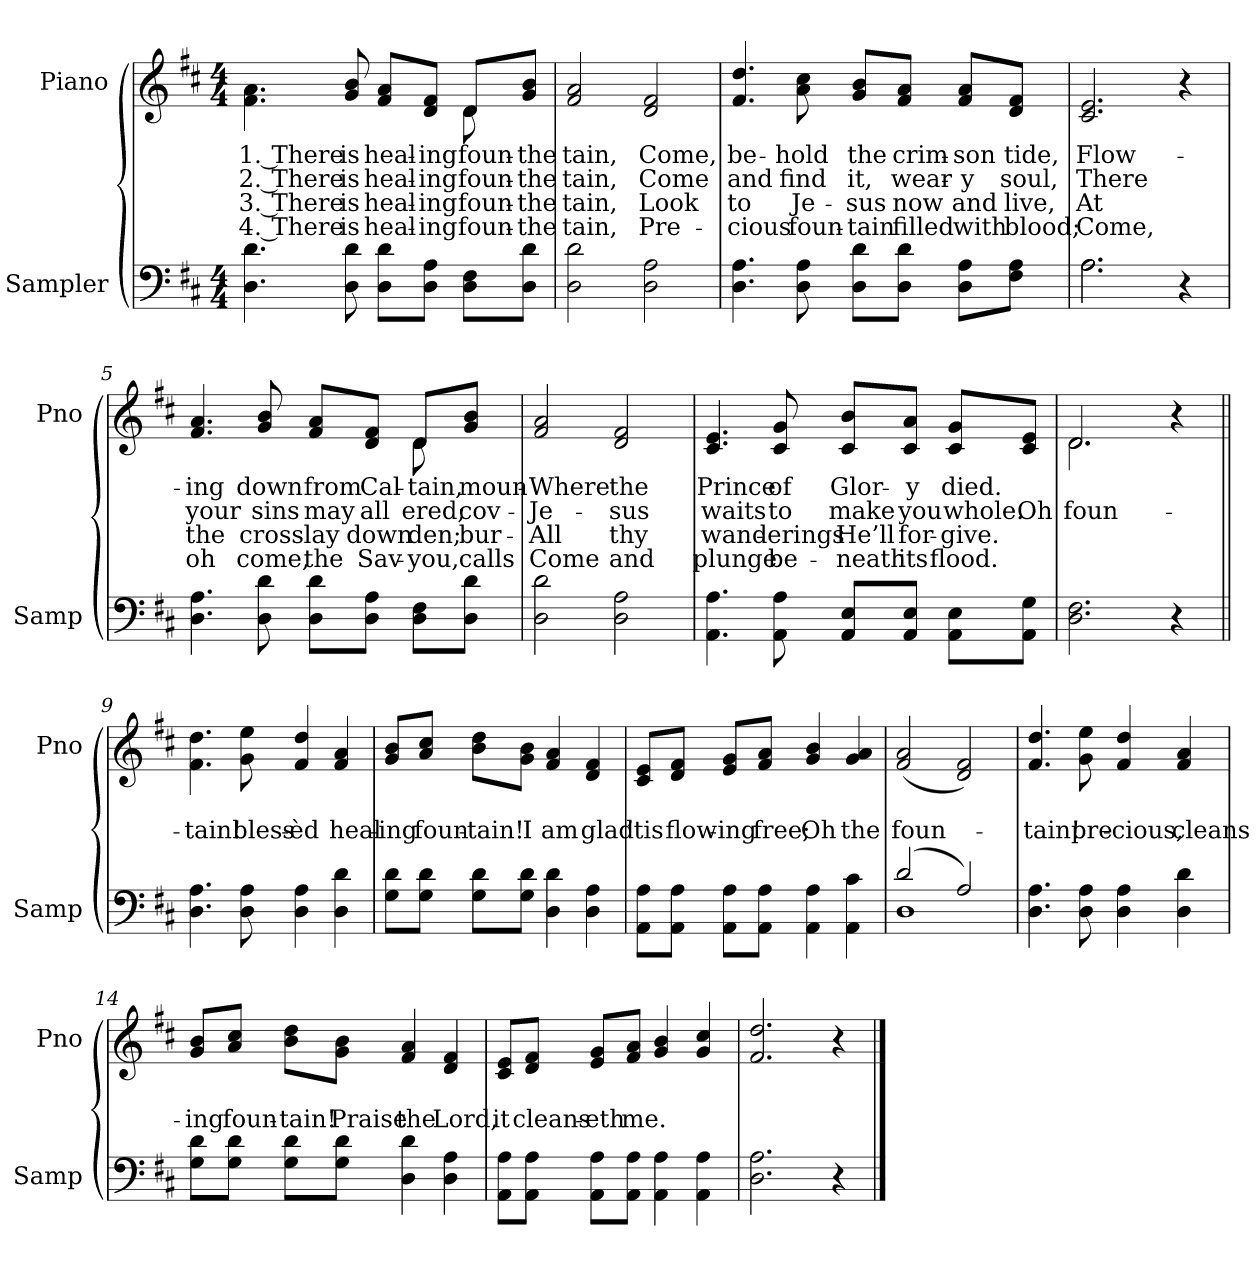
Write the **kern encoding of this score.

**kern	**kern	**text	**text	**text	**text
*part2	*part1	*part1	*part1	*part1	*part1
*staff2	*staff1	*staff1	*staff1	*staff1	*staff1
*I"Sampler	*I"Piano	*	*	*	*
*I'Samp	*I'Pno	*	*	*	*
*clefF4	*clefG2	*	*	*	*
*k[f#c#]	*k[f#c#]	*	*	*	*
*D:	*D:	*	*	*	*
*M4/4	*M4/4	*	*	*	*
=1	=1	=1	=1	=1	=1
*	*^	*	*	*	*
4.D 4.d	4.f#\ 4.a\	2.ryy	1. There	2. There	3. There	4. There
8D 8d	8g 8b	.	is	is	is	is
8D\ 8d\L	8f#/ 8a/L	.	heal-	heal-	heal-	heal-
8D\ 8A\J	8d/ 8f#/J	.	-ing	-ing	-ing	-ing
8D\ 8F#\L	8d/L	8d	foun-	foun-	foun-	foun-
8D\ 8d\J	8g/ 8b/J	8ryy	the	the	the	the
*	*v	*v	*	*	*	*
=2	=2	=2	=2	=2	=2
2D 2d	2f# 2a	-tain,	-tain,	-tain,	-tain,
2D 2A	2d 2f#	Come,	Come	Look	Pre-
=3	=3	=3	=3	=3	=3
4.D 4.A	4.f# 4.dd	be-	and	to	-cious
8D 8A	8a 8cc#	-hold	find	Je-	foun-
8D\ 8d\L	8g/ 8b/L	the	it,	-sus	-tain
8D\ 8d\J	8f#/ 8a/J	crim-	wear-	now	filled
8D\ 8A\L	8f#/ 8a/L	-son	-y	and	with
8F#\ 8A\J	8d/ 8f#/J	tide,	soul,	live,	blood;
=4	=4	=4	=4	=4	=4
*^	*	*	*	*	*
2.A\	2.A	2.c# 2.e	Flow-	There	At	Come,
4r	4ryy	4r	.	.	.	.
*v	*v	*	*	*	*	*
=5	=5	=5	=5	=5	=5
*	*^	*	*	*	*
4.D 4.A	4.f# 4.a	2.ryy	-ing	your	the	oh
8D 8d	8g 8b	.	down	sins	cross	come,
8D\ 8d\L	8f#/ 8a/L	.	from	may	lay	the
8D\ 8A\J	8d/ 8f#/J	.	Cal-	all	down	Sav-
8D\ 8F#\L	8d/L	8d	-tain,	-ered;	-den;	you,
8D\ 8d\J	8g/ 8b/J	8ryy	moun-	cov-	bur-	calls
*	*v	*v	*	*	*	*
=6	=6	=6	=6	=6	=6
2D 2d	2f# 2a	Where	Je-	All	Come
2D 2A	2d 2f#	the	-sus	thy	and
=7	=7	=7	=7	=7	=7
4.AA 4.A	4.c# 4.e	Prince	waits	wand-	plunge
8AA 8A	8c# 8g	of	to	-erings	be-
8AA/ 8E/L	8c#/ 8b/L	Glor-	make	He’ll	-neath
8AA/ 8E/J	8c#/ 8a/J	-y	you	for-	its
8AA\ 8E\L	8c#/ 8g/L	died.	whole.	-give.	flood.
8AA\ 8G\J	8c#/ 8e/J	.	Oh	.	.
=8	=8	=8	=8	=8	=8
*	*^	*	*	*	*
2.D 2.F#	2.d/	2.d	.	foun-	.	.
4r	4r	4ryy	.	.	.	.
=9||	=9||	=9||	=9||	=9||	=9||	=9||
!	!LO:TX:t=Refrain	!	!	!	!	!
*	*v	*v	*	*	*	*
4.D 4.A	4.f#\ 4.dd\	.	-tain!	.	.
8D 8A	8g 8ee	.	bless-	.	.
4D 4A	4f# 4dd	.	-èd	.	.
4D 4d	4f# 4a	.	heal-	.	.
=10	=10	=10	=10	=10	=10
8G\ 8d\L	8g/ 8b/L	.	-ing	.	.
8G\ 8d\J	8a/ 8cc#/J	.	foun-	.	.
8G\ 8d\L	8b\ 8dd\L	.	-tain!	.	.
8G\ 8d\J	8g\ 8b\J	.	I	.	.
4D 4d	4f# 4a	.	am	.	.
4D 4A	4d 4f#	.	glad	.	.
=11	=11	=11	=11	=11	=11
8AA\ 8A\L	8c#/ 8e/L	.	’tis	.	.
8AA\ 8A\J	8d/ 8f#/J	.	flow-	.	.
8AA\ 8A\L	8e/ 8g/L	.	-ing	.	.
8AA\ 8A\J	8f#/ 8a/J	.	free;	.	.
4AA 4A	4g 4b	.	Oh	.	.
4AA 4c#	4g 4a	.	the	.	.
=12	=12	=12	=12	=12	=12
*^	*	*	*	*	*
(2d/	1D	(2f# 2a	.	foun-	.	.
2A/)	.	2d 2f#)	.	.	.	.
*v	*v	*	*	*	*	*
=13	=13	=13	=13	=13	=13
4.D 4.A	4.f# 4.dd	.	-tain!	.	.
8D 8A	8g 8ee	.	pre-	.	.
4D 4A	4f# 4dd	.	-cious,	.	.
4D 4d	4f# 4a	.	cleans-	.	.
=14	=14	=14	=14	=14	=14
8G\ 8d\L	8g/ 8b/L	.	-ing	.	.
8G\ 8d\J	8a/ 8cc#/J	.	foun-	.	.
8G\ 8d\L	8b\ 8dd\L	.	-tain!	.	.
8G\ 8d\J	8g\ 8b\J	.	Praise	.	.
4D 4d	4f# 4a	.	the	.	.
4D 4A	4d 4f#	.	Lord,	.	.
=15	=15	=15	=15	=15	=15
8AA\ 8A\L	8c#/ 8e/L	.	it	.	.
8AA\ 8A\J	8d/ 8f#/J	.	cleans-	.	.
8AA\ 8A\L	8e/ 8g/L	.	-eth	.	.
8AA\ 8A\J	8f#/ 8a/J	.	me.	.	.
4AA 4A	4g 4b	.	.	.	.
4AA 4A	4g 4cc#	.	.	.	.
=16	=16	=16	=16	=16	=16
2.D 2.A	2.f# 2.dd	.	.	.	.
4r	4r	.	.	.	.
==	==	==	==	==	==
*-	*-	*-	*-	*-	*-
